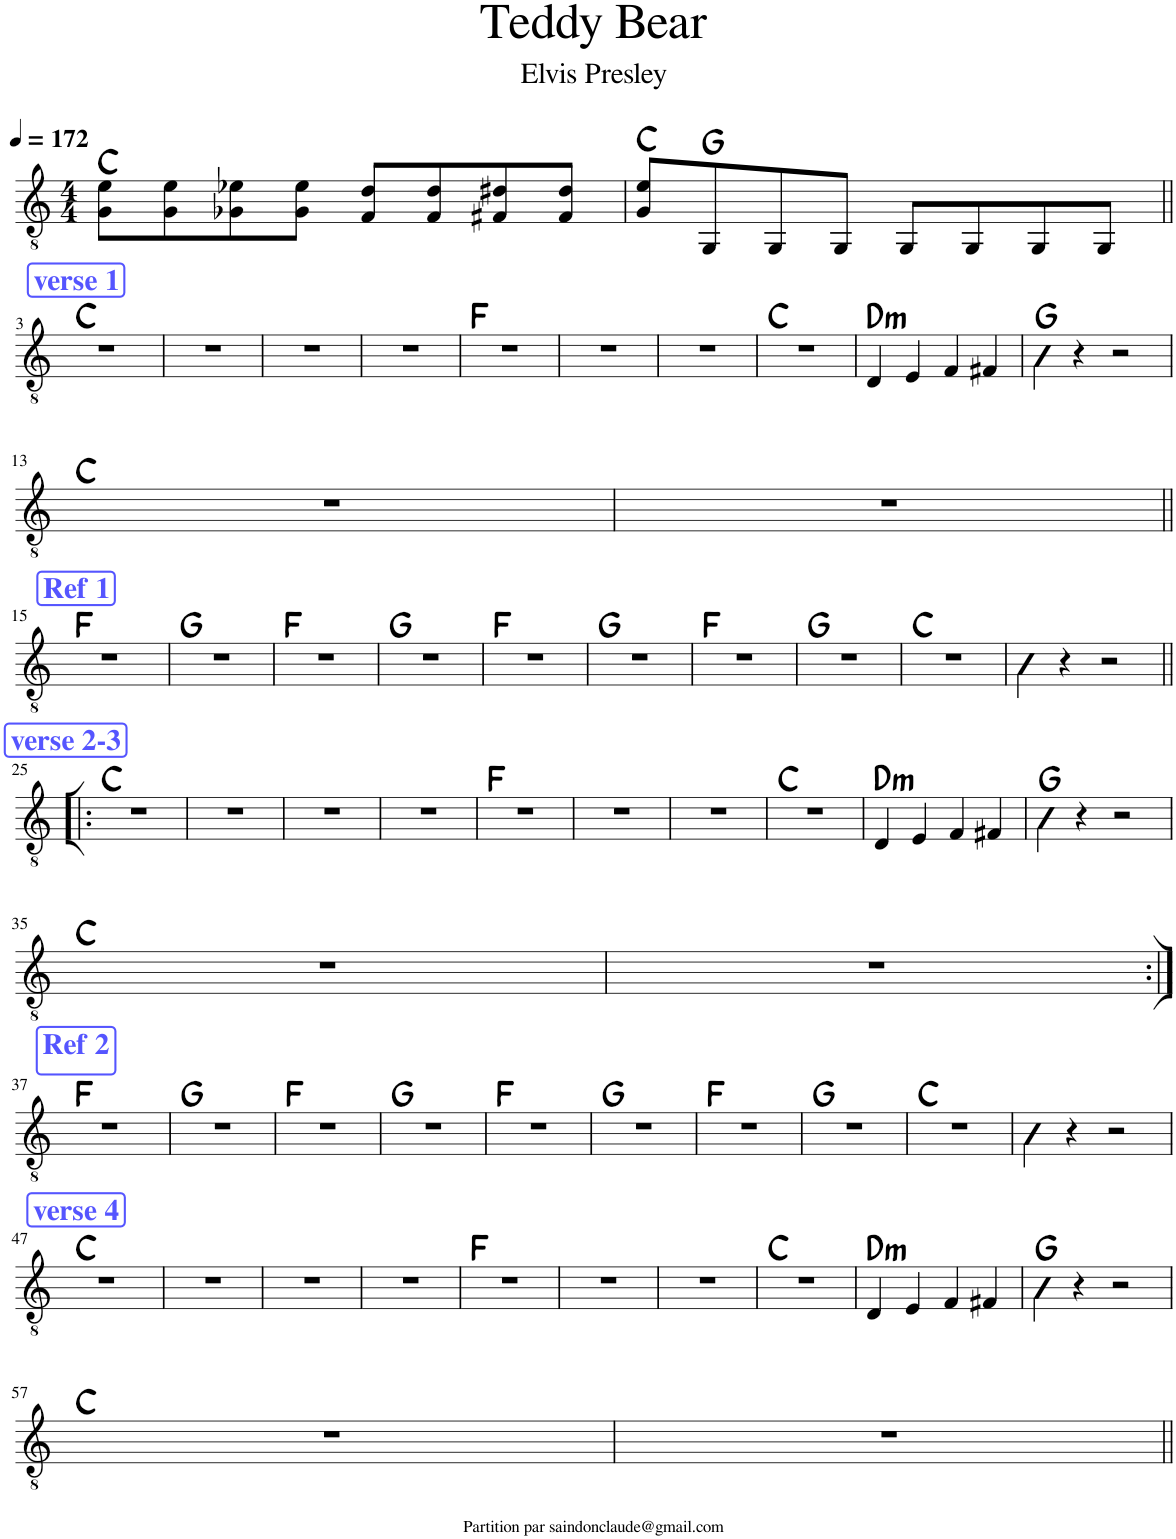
**kern	**harte
*part1	*part1
*staff1	*
*I"Classical Guitar	*
*I'Guit.	*
*clefGv2	*
*k[]	*
*M4/4	*
*MM172	*
=1	=1
8G\ 8e\L	C:maj
8G\ 8e\	.
8G-X\ 8e-X\	.
8G-\ 8e-\J	.
8F/ 8d/L	.
8F/ 8d/	.
8F#X/ 8d#X/	.
8F#/ 8d#/J	.
=2	=2
8G/ 8e/L	C:maj
8GG/	G:maj
8GG/	.
8GG/J	.
8GG/L	.
8GG/	.
8GG/	.
8GG/J	.
!!LO:LB:g=z
!!LO:REH:place=s1:a:B:cj:color=#5555FF:fs=14:t=verse 1
=3||	=3||
1r	C:maj
=4	=4
1r	.
=5	=5
1r	.
=6	=6
1r	.
=7	=7
1r	F:maj
=8	=8
1r	.
=9	=9
1r	.
=10	=10
1r	C:maj
=11	=11
!	!LO:H:kt=m
4D/	D:min
4E/	.
4F/	.
4F#X/	.
=12	=12
4G\	G:maj
4r	.
2r	.
!!LO:LB:g=z
=13	=13
1r	C:maj
=14	=14
1r	.
!!LO:LB:g=z
!!LO:REH:place=s1:a:B:cj:color=#5555FF:fs=14:t=Ref 1
=15||	=15||
1r	F:maj
=16	=16
1r	G:maj
=17	=17
1r	F:maj
=18	=18
1r	G:maj
=19	=19
1r	F:maj
=20	=20
1r	G:maj
=21	=21
1r	F:maj
=22	=22
1r	G:maj
=23	=23
1r	C:maj
=24	=24
4c\	.
4r	.
2r	.
!!LO:LB:g=z
!!LO:REH:place=s1:a:B:cj:color=#5555FF:fs=14:t=verse 2-3
=25!|:	=25!|:
1r	C:maj
=26	=26
1r	.
=27	=27
1r	.
=28	=28
1r	.
=29	=29
1r	F:maj
=30	=30
1r	.
=31	=31
1r	.
=32	=32
1r	C:maj
=33	=33
!	!LO:H:kt=m
4D/	D:min
4E/	.
4F/	.
4F#X/	.
=34	=34
4G\	G:maj
4r	.
2r	.
!!LO:LB:g=z
=35	=35
1r	C:maj
=36	=36
1r	.
!!LO:LB:g=z
!!LO:REH:place=s1:a:t=
!!LO:REH:place=s1:a:B:cj:color=#5555FF:fs=14:t=Ref 2
=37:|!	=37:|!
1r	F:maj
=38	=38
1r	G:maj
=39	=39
1r	F:maj
=40	=40
1r	G:maj
=41	=41
1r	F:maj
=42	=42
1r	G:maj
=43	=43
1r	F:maj
=44	=44
1r	G:maj
=45	=45
1r	C:maj
=46	=46
4c\	.
4r	.
2r	.
!!LO:LB:g=z
!!LO:REH:place=s1:a:B:cj:color=#5555FF:fs=14:t=verse 4
=47	=47
1r	C:maj
=48	=48
1r	.
=49	=49
1r	.
=50	=50
1r	.
=51	=51
1r	F:maj
=52	=52
1r	.
=53	=53
1r	.
=54	=54
1r	C:maj
=55	=55
!	!LO:H:kt=m
4D/	D:min
4E/	.
4F/	.
4F#X/	.
=56	=56
4G\	G:maj
4r	.
2r	.
!!LO:LB:g=z
=57	=57
1r	C:maj
=58	=58
1r	.
=||	=||
*-	*-
